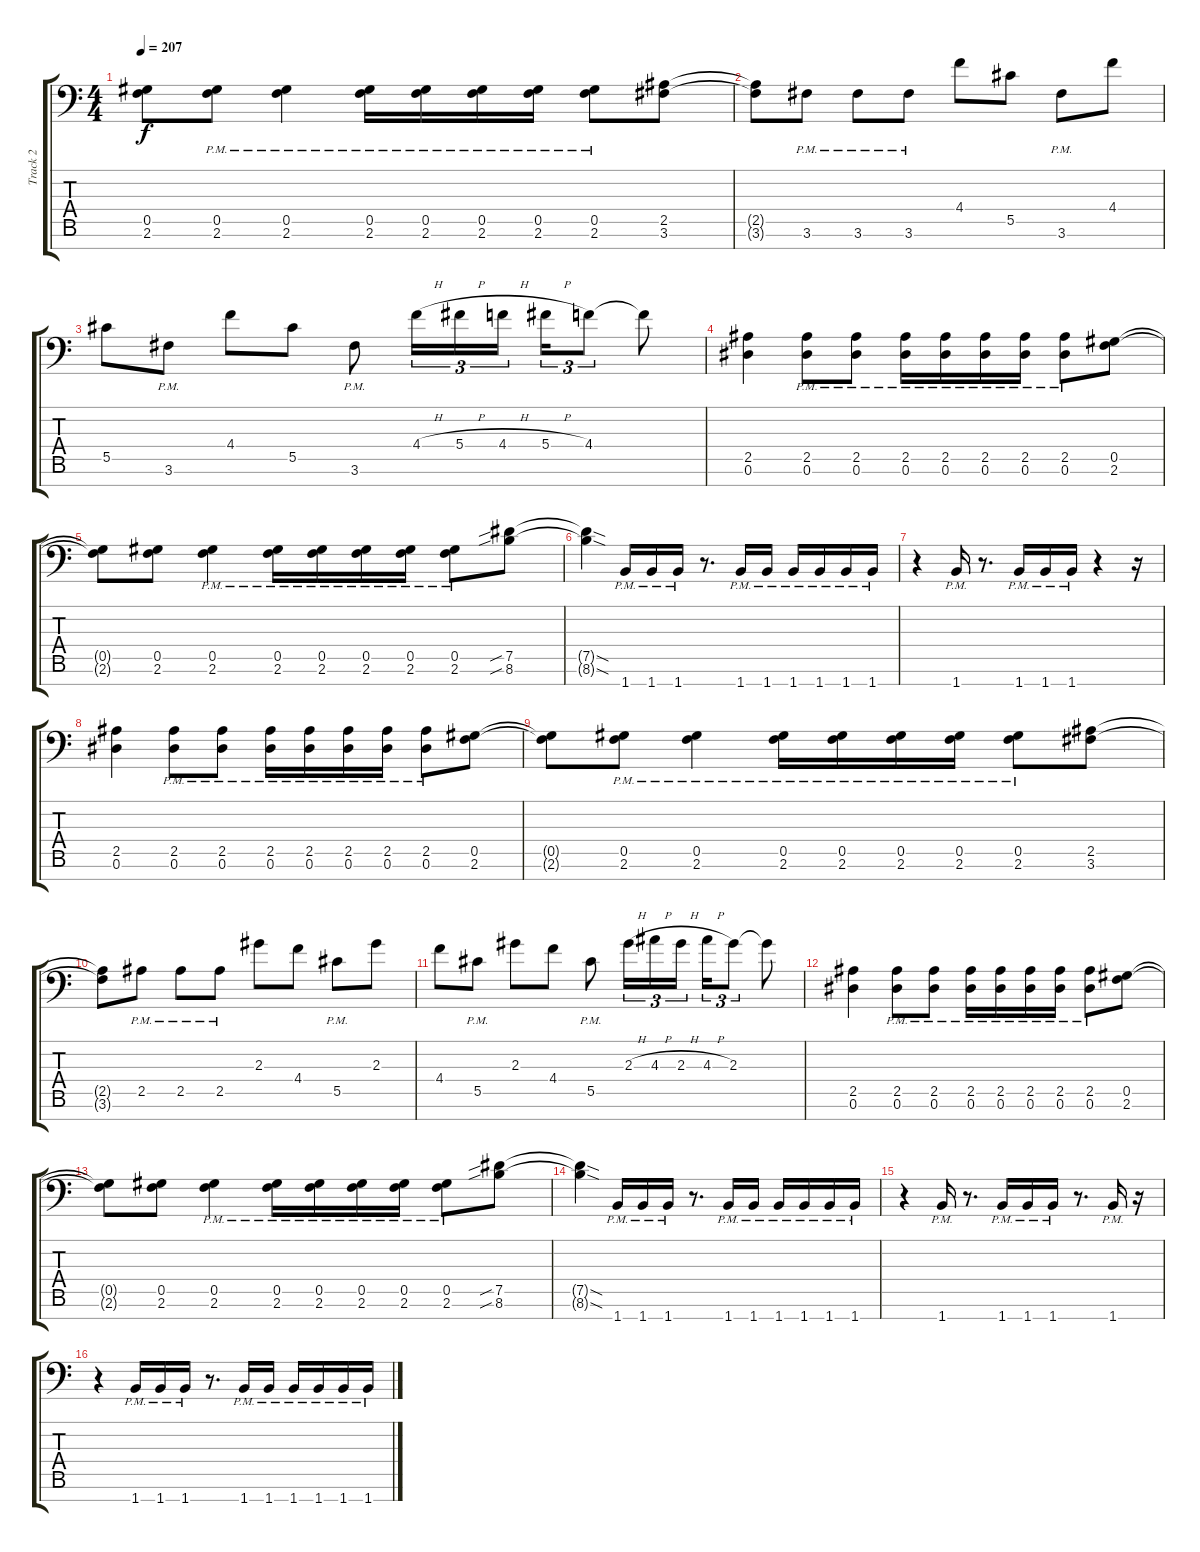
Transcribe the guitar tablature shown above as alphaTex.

\track ("Track 2" "Track 2") {instrument overdrivenguitar}
\staff {score tabs}
\tuning (Eb4 Bb3 Gb3 Db3 Ab2 Eb2 Bb1) {hide}
\ts (4 4)
\tempo 207
\clef f4
\ks c
(0.5{t} 2.6{t}).8{dy f} (0.5{pm} 2.6{pm}).8 (0.5{pm} 2.6{pm}).4 (0.5{pm} 2.6{pm}).16 (0.5{pm} 2.6{pm}).16 (0.5{pm} 2.6{pm}).16 (0.5{pm} 2.6{pm}).16 (0.5{pm} 2.6{pm}).8 (2.5 3.6).8 |
(2.5{t} 3.6{t}).8 3.6{pm}.8 3.6{pm}.8 3.6{pm}.8 4.4.8 5.5.8 3.6{pm}.8 4.4.8 |
5.5.8 3.6{pm}.8 4.4.8 5.5.8 3.6{pm}.8 4.4{h}.16{tu (3 2)} 5.4{h}.16{tu (3 2)} 4.4{h}.16{tu (3 2)} 5.4{h}.16{tu (3 2)} 4.4.8{tu (3 2)} 4.4{t}.8 |
(2.5 0.6).4 (2.5{pm} 0.6{pm}).8 (2.5{pm} 0.6{pm}).8 (2.5{pm} 0.6{pm}).16 (2.5{pm} 0.6{pm}).16 (2.5{pm} 0.6{pm}).16 (2.5{pm} 0.6{pm}).16 (2.5{pm} 0.6{pm}).8 (0.5 2.6).8 |
(0.5{t} 2.6{t}).8 (0.5 2.6).8 (0.5{pm} 2.6{pm}).4 (0.5{pm} 2.6{pm}).16 (0.5{pm} 2.6{pm}).16 (0.5{pm} 2.6{pm}).16 (0.5{pm} 2.6{pm}).16 (0.5{pm} 2.6{pm}).8 (7.5{sib} 8.6{sib}).8 |
(7.5{sod t} 8.6{sod t}).4 1.7{pm}.16 1.7{pm}.16 1.7{pm}.16 r.8{d} 1.7{pm}.16 1.7{pm}.16 1.7{pm}.16 1.7{pm}.16 1.7{pm}.16 1.7{pm}.16 |
r.4 1.7{pm}.16 r.8{d} 1.7{pm}.16 1.7{pm}.16 1.7{pm}.16 r.4 r.16 |
(2.5 0.6).4 (2.5{pm} 0.6{pm}).8 (2.5{pm} 0.6{pm}).8 (2.5{pm} 0.6{pm}).16 (2.5{pm} 0.6{pm}).16 (2.5{pm} 0.6{pm}).16 (2.5{pm} 0.6{pm}).16 (2.5{pm} 0.6{pm}).8 (0.5 2.6).8 |
(0.5{t} 2.6{t}).8 (0.5{pm} 2.6{pm}).8 (0.5{pm} 2.6{pm}).4 (0.5{pm} 2.6{pm}).16 (0.5{pm} 2.6{pm}).16 (0.5{pm} 2.6{pm}).16 (0.5{pm} 2.6{pm}).16 (0.5{pm} 2.6{pm}).8 (2.5 3.6).8 |
(2.5{t} 3.6{t}).8 2.5{pm}.8 2.5{pm}.8 2.5{pm}.8 2.3.8 4.4.8 5.5{pm}.8 2.3.8 |
4.4.8 5.5{pm}.8 2.3.8 4.4.8 5.5{pm}.8 2.3{h}.16{tu (3 2)} 4.3{h}.16{tu (3 2)} 2.3{h}.16{tu (3 2)} 4.3{h}.16{tu (3 2)} 2.3.8{tu (3 2)} 2.3{t}.8 |
(2.5 0.6).4 (2.5{pm} 0.6{pm}).8 (2.5{pm} 0.6{pm}).8 (2.5{pm} 0.6{pm}).16 (2.5{pm} 0.6{pm}).16 (2.5{pm} 0.6{pm}).16 (2.5{pm} 0.6{pm}).16 (2.5{pm} 0.6{pm}).8 (0.5 2.6).8 |
(0.5{t} 2.6{t}).8 (0.5 2.6).8 (0.5{pm} 2.6{pm}).4 (0.5{pm} 2.6{pm}).16 (0.5{pm} 2.6{pm}).16 (0.5{pm} 2.6{pm}).16 (0.5{pm} 2.6{pm}).16 (0.5{pm} 2.6{pm}).8 (7.5{sib} 8.6{sib}).8 |
(7.5{sod t} 8.6{sod t}).4 1.7{pm}.16 1.7{pm}.16 1.7{pm}.16 r.8{d} 1.7{pm}.16 1.7{pm}.16 1.7{pm}.16 1.7{pm}.16 1.7{pm}.16 1.7{pm}.16 |
r.4 1.7{pm}.16 r.8{d} 1.7{pm}.16 1.7{pm}.16 1.7{pm}.16 r.8{d} 1.7{pm}.16 r.16 |
r.4 1.7{pm}.16 1.7{pm}.16 1.7{pm}.16 r.8{d} 1.7{pm}.16 1.7{pm}.16 1.7{pm}.16 1.7{pm}.16 1.7{pm}.16 1.7{pm}.16
